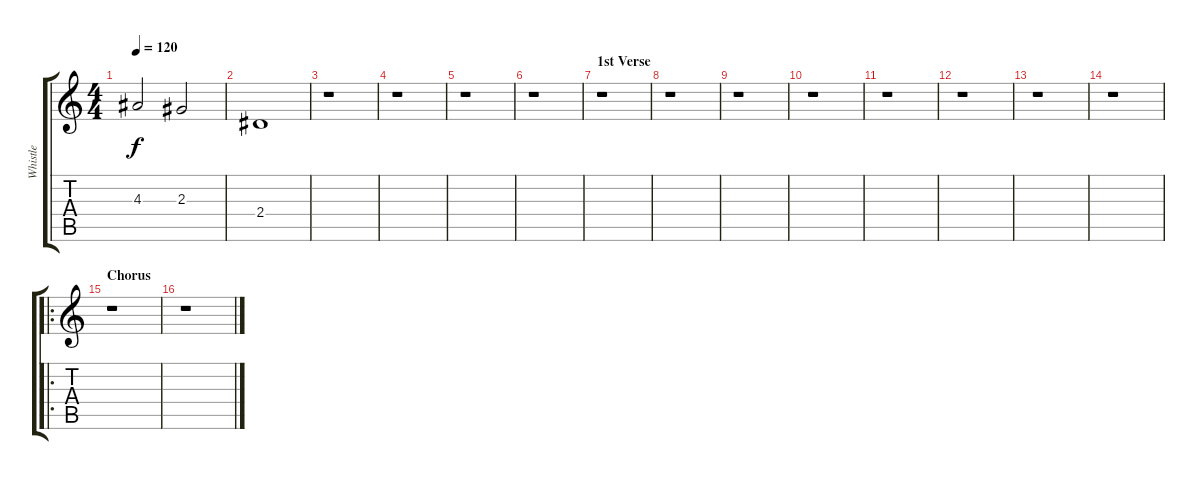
\track ("Whistle" "Whistle") {instrument overdrivenguitar}
\staff {score tabs}
\tuning (Eb4 Bb3 Gb3 Db3 Ab2 Eb2) {hide}
\ts (4 4)
\tempo 120
\clef g2
\ks c
4.3{t}.2{dy f} 2.3.2 |
2.4.1 |
r.1 |
r.1 |
r.1 |
r.1 |
\section ("" "1st Verse")
r.1 |
r.1 |
r.1 |
r.1 |
r.1 |
r.1 |
r.1 |
r.1 |
\ro
\section ("" "Chorus")
r.1 |
r.1
